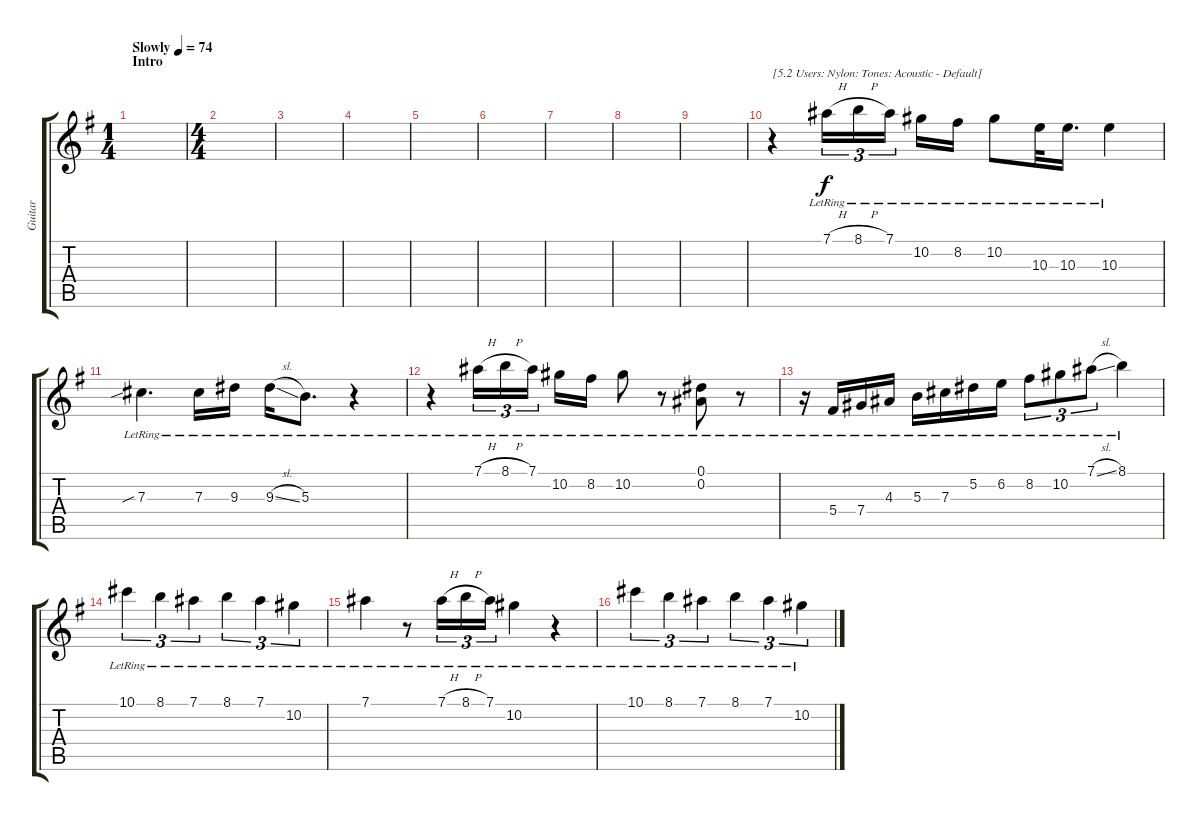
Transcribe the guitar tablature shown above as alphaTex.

\track ("Guitar" "Guitar") {instrument acousticguitarnylon}
\staff {score tabs}
\tuning (Eb4 Bb3 Gb3 Db3 Ab2 Eb2) {hide}
\ts (1 4)
\section ("" "Intro")
\tempo (74 "Slowly")
\clef g2
\ks g
|
\ts (4 4)
|
|
|
|
|
|
|
|
r.4{txt "[5.2 Users: Nylon: Tones: Acoustic - Default]"} 7.1{h lr}.16{tu (3 2)} 8.1{h lr}.16{tu (3 2)} 7.1{lr}.16{tu (3 2) beam splitsecondary} 10.2{lr}.16 8.2{lr}.16 10.2{lr}.8 10.3{lr}.32 10.3{lr}.16{d} 10.3{lr}.4 |
7.3{sib lr}.4{d} 7.3{lr}.16 9.3{lr}.16 9.3{sl lr}.16 5.3{lr}.8{d} r.4 |
r.4 7.1{h lr}.16{tu (3 2)} 8.1{h lr}.16{tu (3 2)} 7.1{lr}.16{tu (3 2) beam splitsecondary} 10.2{lr}.16 8.2{lr}.16 10.2{lr}.8 r.8 (0.1{lr} 0.2{lr}).8 r.8 |
r.16 5.4{lr}.16 7.4{lr}.16 4.3{lr}.16 5.3{lr}.16 7.3{lr}.16 5.2{lr}.16 6.2{lr}.16 8.2{lr}.8{tu (3 2)} 10.2{lr}.8{tu (3 2)} 7.1{sl lr}.8{tu (3 2)} 8.1{lr}.4 |
10.1{lr}.4{tu (3 2)} 8.1{lr}.4{tu (3 2)} 7.1{lr}.4{tu (3 2)} 8.1{lr}.4{tu (3 2)} 7.1{lr}.4{tu (3 2)} 10.2{lr}.4{tu (3 2)} |
7.1{lr}.4 r.8 7.1{h lr}.16{tu (3 2)} 8.1{h lr}.16{tu (3 2)} 7.1{lr}.16{tu (3 2)} 10.2{lr}.4 r.4 |
10.1{lr}.4{tu (3 2)} 8.1{lr}.4{tu (3 2)} 7.1{lr}.4{tu (3 2)} 8.1{lr}.4{tu (3 2)} 7.1{lr}.4{tu (3 2)} 10.2{lr}.4{tu (3 2)}
